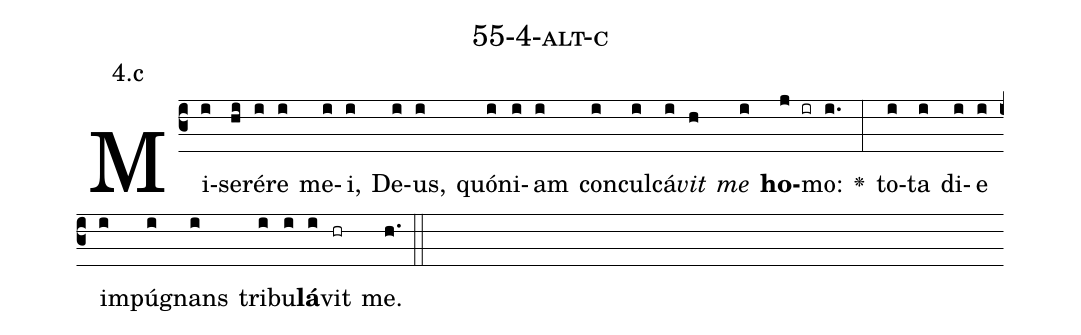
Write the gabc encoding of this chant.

name: 55-4-alt-c;
annotation: 4.c;
%%
(c3)Mi(i)se(hi)ré(i)re(i) me(i)i,(i) De(i)us,(i) quón(i)i(i)am(i) con(i)cul(i)cá(i)<i>vit</i>(h) <i>me</i>(i) <b>ho</b>(j ir)mo:(i.) <v>\greheightstar</v>(:) to(i)ta(i) di(i)e(i) im(i)pú(i)gnans(i) tri(i)bu(i)<b>lá</b>(i)vit(hr) me.(h.) (::)


%E(i) u(i) o(i) u(i) a(i) e.(h.) (::)
